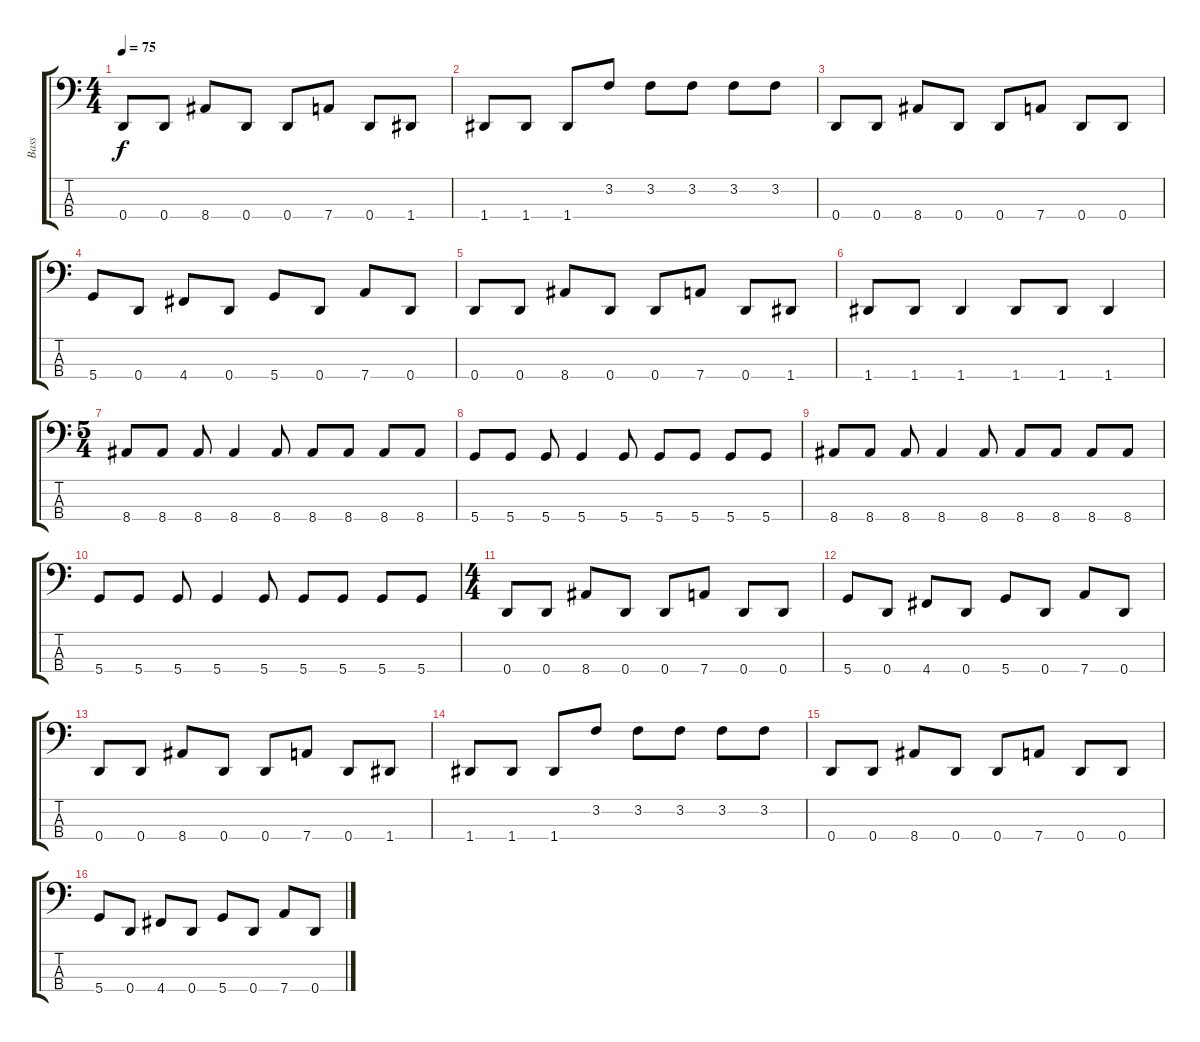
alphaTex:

\track ("Bass" "Bass") {instrument electricbassfinger}
\staff {score tabs}
\tuning (G2 D2 A1 D1) {hide}
\ts (4 4)
\tempo 75
\clef f4
\ks c
0.4.8{dy f} 0.4.8 8.4.8 0.4.8 0.4.8 7.4.8 0.4.8 1.4.8 |
1.4.8 1.4.8 1.4.8 3.2.8 3.2.8 3.2.8 3.2.8 3.2.8 |
0.4.8 0.4.8 8.4.8 0.4.8 0.4.8 7.4.8 0.4.8 0.4.8 |
5.4.8 0.4.8 4.4.8 0.4.8 5.4.8 0.4.8 7.4.8 0.4.8 |
0.4.8 0.4.8 8.4.8 0.4.8 0.4.8 7.4.8 0.4.8 1.4.8 |
1.4.8 1.4.8 1.4.4 1.4.8 1.4.8 1.4.4 |
\ts (5 4)
8.4.8 8.4.8 8.4.8 8.4.4 8.4.8 8.4.8 8.4.8 8.4.8 8.4.8 |
5.4.8 5.4.8 5.4.8 5.4.4 5.4.8 5.4.8 5.4.8 5.4.8 5.4.8 |
8.4.8 8.4.8 8.4.8 8.4.4 8.4.8 8.4.8 8.4.8 8.4.8 8.4.8 |
5.4.8 5.4.8 5.4.8 5.4.4 5.4.8 5.4.8 5.4.8 5.4.8 5.4.8 |
\ts (4 4)
0.4.8 0.4.8 8.4.8 0.4.8 0.4.8 7.4.8 0.4.8 0.4.8 |
5.4.8 0.4.8 4.4.8 0.4.8 5.4.8 0.4.8 7.4.8 0.4.8 |
0.4.8 0.4.8 8.4.8 0.4.8 0.4.8 7.4.8 0.4.8 1.4.8 |
1.4.8 1.4.8 1.4.8 3.2.8 3.2.8 3.2.8 3.2.8 3.2.8 |
0.4.8 0.4.8 8.4.8 0.4.8 0.4.8 7.4.8 0.4.8 0.4.8 |
5.4.8 0.4.8 4.4.8 0.4.8 5.4.8 0.4.8 7.4.8 0.4.8
